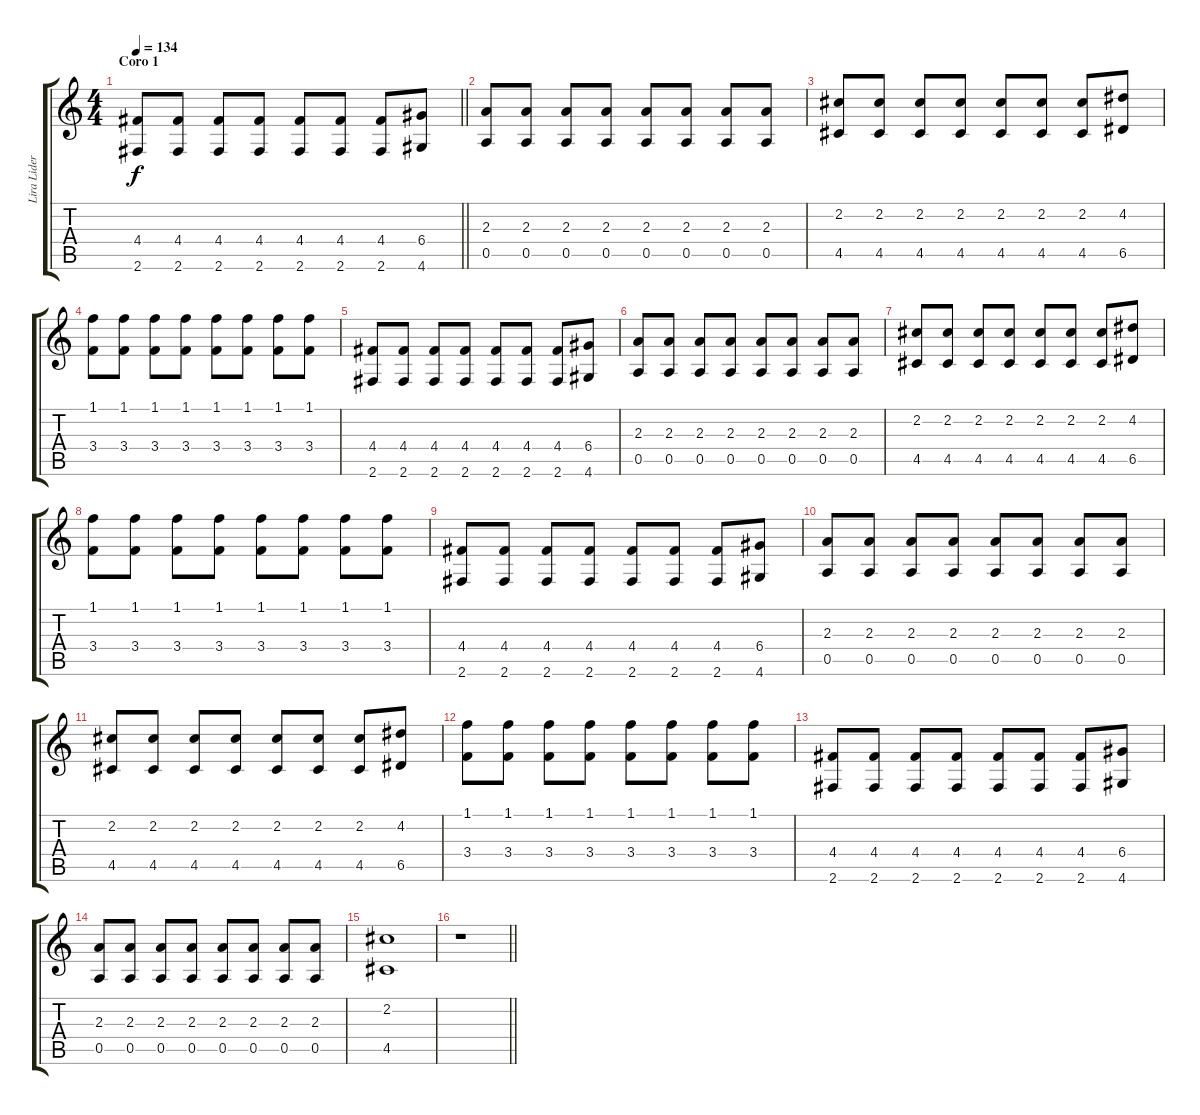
\track ("Lira Lider" "Lira Lider") {instrument distortionguitar}
\staff {score tabs}
\tuning (E4 B3 G3 D3 A2 E2) {hide}
\ts (4 4)
\section ("" "Coro 1")
\tempo 134
\clef g2
\barLineRight lightlight
\ks c
(4.4 2.6).8{dy f} (4.4 2.6).8 (4.4 2.6).8 (4.4 2.6).8 (4.4 2.6).8 (4.4 2.6).8 (4.4 2.6).8 (6.4 4.6).8 |
(2.3 0.5).8 (2.3 0.5).8 (2.3 0.5).8 (2.3 0.5).8 (2.3 0.5).8 (2.3 0.5).8 (2.3 0.5).8 (2.3 0.5).8 |
(2.2 4.5).8 (2.2 4.5).8 (2.2 4.5).8 (2.2 4.5).8 (2.2 4.5).8 (2.2 4.5).8 (2.2 4.5).8 (4.2 6.5).8 |
(1.1 3.4).8 (1.1 3.4).8 (1.1 3.4).8 (1.1 3.4).8 (1.1 3.4).8 (1.1 3.4).8 (1.1 3.4).8 (1.1 3.4).8 |
(4.4 2.6).8 (4.4 2.6).8 (4.4 2.6).8 (4.4 2.6).8 (4.4 2.6).8 (4.4 2.6).8 (4.4 2.6).8 (6.4 4.6).8 |
(2.3 0.5).8 (2.3 0.5).8 (2.3 0.5).8 (2.3 0.5).8 (2.3 0.5).8 (2.3 0.5).8 (2.3 0.5).8 (2.3 0.5).8 |
(2.2 4.5).8 (2.2 4.5).8 (2.2 4.5).8 (2.2 4.5).8 (2.2 4.5).8 (2.2 4.5).8 (2.2 4.5).8 (4.2 6.5).8 |
(1.1 3.4).8 (1.1 3.4).8 (1.1 3.4).8 (1.1 3.4).8 (1.1 3.4).8 (1.1 3.4).8 (1.1 3.4).8 (1.1 3.4).8 |
(4.4 2.6).8 (4.4 2.6).8 (4.4 2.6).8 (4.4 2.6).8 (4.4 2.6).8 (4.4 2.6).8 (4.4 2.6).8 (6.4 4.6).8 |
(2.3 0.5).8 (2.3 0.5).8 (2.3 0.5).8 (2.3 0.5).8 (2.3 0.5).8 (2.3 0.5).8 (2.3 0.5).8 (2.3 0.5).8 |
(2.2 4.5).8 (2.2 4.5).8 (2.2 4.5).8 (2.2 4.5).8 (2.2 4.5).8 (2.2 4.5).8 (2.2 4.5).8 (4.2 6.5).8 |
(1.1 3.4).8 (1.1 3.4).8 (1.1 3.4).8 (1.1 3.4).8 (1.1 3.4).8 (1.1 3.4).8 (1.1 3.4).8 (1.1 3.4).8 |
(4.4 2.6).8 (4.4 2.6).8 (4.4 2.6).8 (4.4 2.6).8 (4.4 2.6).8 (4.4 2.6).8 (4.4 2.6).8 (6.4 4.6).8 |
(2.3 0.5).8 (2.3 0.5).8 (2.3 0.5).8 (2.3 0.5).8 (2.3 0.5).8 (2.3 0.5).8 (2.3 0.5).8 (2.3 0.5).8 |
(2.2 4.5).1 |
\barLineRight lightlight
r.1
